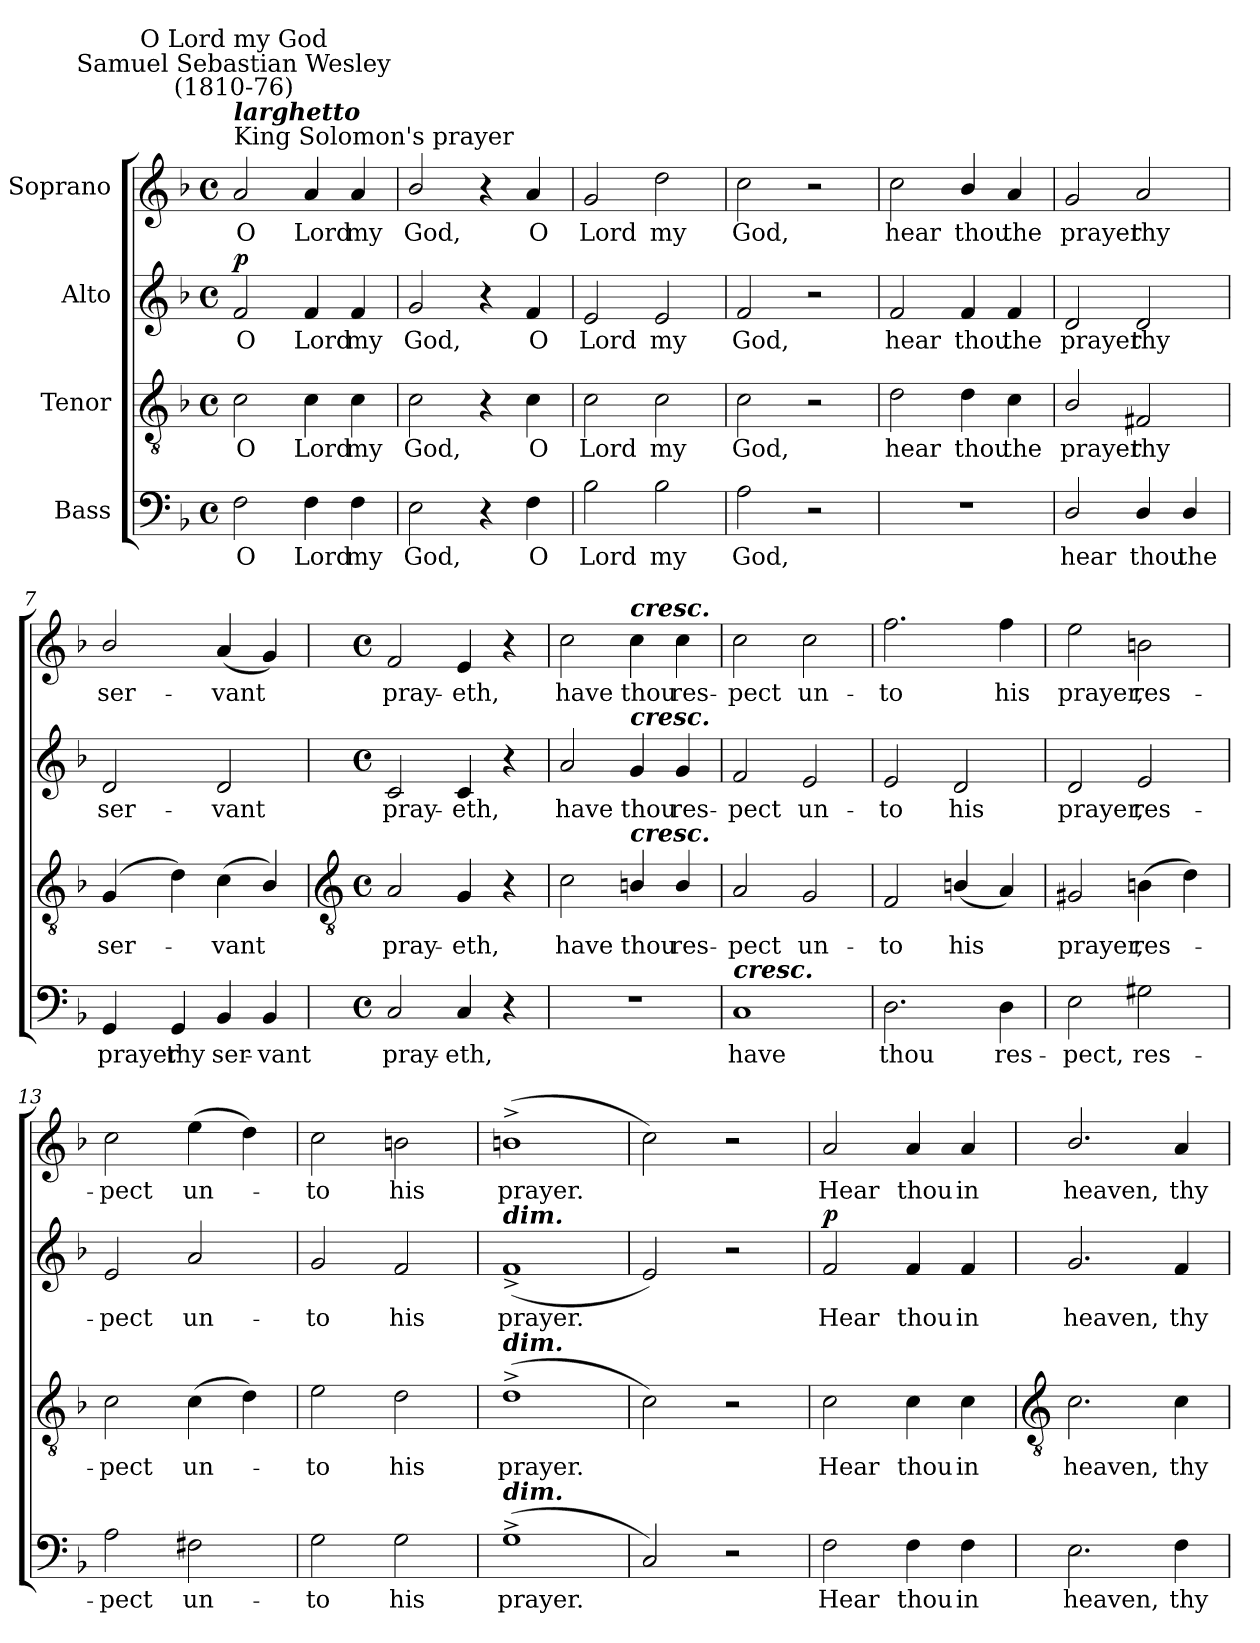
**kern	**text	**kern	**text	**kern	**text	**dynam	**kern	**text
*part4	*part4	*part3	*part3	*part2	*part2	*part2	*part1	*part1
*staff4	*staff4	*staff3	*staff3	*staff2	*staff2	*staff2	*staff1	*staff1
*I"Bass	*	*I"Tenor	*	*I"Alto	*	*	*I"Soprano	*
*clefF4	*	*clefGv2	*	*clefG2	*	*	*clefG2	*
*k[b-]	*	*k[b-]	*	*k[b-]	*	*	*k[b-]	*
*F:	*	*F:	*	*F:	*	*	*F:	*
*M4/4	*	*M4/4	*	*M4/4	*	*	*M4/4	*
*met(c)	*	*met(c)	*	*met(c)	*	*	*met(c)	*
=1	=1	=1	=1	=1	=1	=1	=1	=1
!	!	!	!	!	!	!	!LO:TX:a:t=King Solomon's prayer	!
!	!	!	!	!	!	!	!LO:TX:a:Bi:t=larghetto	!
!	!	!	!	!	!	!	!LO:TX:a:cj:t=Samuel Sebastian Wesley\n(1810-76)	!
!	!	!	!	!	!	!	!LO:TX:a:cj:t=O Lord my God	!
!	!LO:LY:b	!	!LO:LY:b	!	!LO:LY:b	!LO:DY:b	!	!LO:LY:b
2F	O	2c	O	2f	O	p	2a	O
!	!LO:LY:b	!	!LO:LY:b	!	!LO:LY:b	!	!	!LO:LY:b
4F	Lord	4c	Lord	4f	Lord	.	4a	Lord
!	!LO:LY:b	!	!LO:LY:b	!	!LO:LY:b	!	!	!LO:LY:b
4F	my	4c	my	4f	my	.	4a	my
=2	=2	=2	=2	=2	=2	=2	=2	=2
!	!LO:LY:b	!	!LO:LY:b	!	!LO:LY:b	!	!	!LO:LY:b
2E	God,	2c	God,	2g	God,	.	2b-/	God,
4r	.	4r	.	4r	.	.	4r	.
!	!LO:LY:b	!	!LO:LY:b	!	!LO:LY:b	!	!	!LO:LY:b
4F	O	4c	O	4f	O	.	4a	O
=3	=3	=3	=3	=3	=3	=3	=3	=3
!	!LO:LY:b	!	!LO:LY:b	!	!LO:LY:b	!	!	!LO:LY:b
2B-	Lord	2c	Lord	2e	Lord	.	2g	Lord
!	!LO:LY:b	!	!LO:LY:b	!	!LO:LY:b	!	!	!LO:LY:b
2B-	my	2c	my	2e	my	.	2dd	my
=4	=4	=4	=4	=4	=4	=4	=4	=4
!	!LO:LY:b	!	!LO:LY:b	!	!LO:LY:b	!	!	!LO:LY:b
2A	God,	2c	God,	2f	God,	.	2cc	God,
2r	.	2r	.	2r	.	.	2r	.
=5	=5	=5	=5	=5	=5	=5	=5	=5
!	!	!	!LO:LY:b	!	!LO:LY:b	!	!	!LO:LY:b
1r	.	2d	hear	2f	hear	.	2cc	hear
!	!	!	!LO:LY:b	!	!LO:LY:b	!	!	!LO:LY:b
.	.	4d	thou	4f	thou	.	4b-/	thou
!	!	!	!LO:LY:b	!	!LO:LY:b	!	!	!LO:LY:b
.	.	4c	the	4f	the	.	4a	the
=6	=6	=6	=6	=6	=6	=6	=6	=6
!	!LO:LY:b	!	!LO:LY:b	!	!LO:LY:b	!	!	!LO:LY:b
2D/	hear	2B-/	prayer	2d	prayer	.	2g	prayer
!	!LO:LY:b	!	!LO:LY:b	!	!LO:LY:b	!	!	!LO:LY:b
4D/	thou	2F#X	thy	2d	thy	.	2a	thy
!	!LO:LY:b	!	!	!	!	!	!	!
4D/	the	.	.	.	.	.	.	.
=7	=7	=7	=7	=7	=7	=7	=7	=7
!	!LO:LY:b	!	!LO:LY:b	!	!LO:LY:b	!	!	!LO:LY:b
4GG	prayer	(<4G	ser-	2d	ser-	.	2b-/	ser-
!	!LO:LY:b	!	!	!	!	!	!	!
4GG	thy	4d)	.	.	.	.	.	.
!	!LO:LY:b	!	!LO:LY:b	!	!LO:LY:b	!	!	!LO:LY:b
4BB-	ser-	(<4c	vant	2d	-vant	.	(<4a	-vant
!	!LO:LY:b	!	!	!	!	!	!	!
4BB-	-vant	4B-/)	.	.	.	.	4g)	.
!!LO:LB:g=z
=8	=8	=8	=8	=8	=8	=8	=8	=8
*	*	*clefGv2	*	*	*	*	*	*
*M4/4	*	*M4/4	*	*M4/4	*	*	*M4/4	*
*met(c)	*	*met(c)	*	*met(c)	*	*	*met(c)	*
!	!LO:LY:b	!	!LO:LY:b	!	!LO:LY:b	!	!	!LO:LY:b
2C	pray-	2A	pray-	2c	pray-	.	2f	pray-
!	!LO:LY:b	!	!LO:LY:b	!	!LO:LY:b	!	!	!LO:LY:b
4C	-eth,	4G	-eth,	4c	-eth,	.	4e	-eth,
4r	.	4r	.	4r	.	.	4r	.
=9	=9	=9	=9	=9	=9	=9	=9	=9
!	!	!	!LO:LY:b	!	!LO:LY:b	!	!	!LO:LY:b
1r	.	2c	have	2a	have	.	2cc	have
!	!	!	!	!	!	!	!LO:TX:a:Bi:t=cresc.	!
!	!	!	!	!LO:TX:a:Bi:t=cresc.	!	!	!	!
!	!	!LO:TX:a:Bi:t=cresc.	!	!	!	!	!	!
!	!	!	!LO:LY:b	!	!LO:LY:b	!	!	!LO:LY:b
.	.	4Bn/	thou	4g	thou	.	4cc	thou
!	!	!	!LO:LY:b	!	!LO:LY:b	!	!	!LO:LY:b
.	.	4B/	res-	4g	res-	.	4cc	res-
=10	=10	=10	=10	=10	=10	=10	=10	=10
!LO:TX:a:Bi:t=cresc.	!	!	!	!	!	!	!	!
!	!LO:LY:b	!	!LO:LY:b	!	!LO:LY:b	!	!	!LO:LY:b
1C	have	2A	-pect	2f	-pect	.	2cc	-pect
!	!	!	!LO:LY:b	!	!LO:LY:b	!	!	!LO:LY:b
.	.	2G	un-	2e	un-	.	2cc	un-
=11	=11	=11	=11	=11	=11	=11	=11	=11
!	!LO:LY:b	!	!LO:LY:b	!	!LO:LY:b	!	!	!LO:LY:b
2.D	thou	2F	-to	2e	-to	.	2.ff	-to
!	!	!	!LO:LY:b	!	!LO:LY:b	!	!	!
.	.	(<4Bn/	his	2d	his	.	.	.
!	!LO:LY:b	!	!	!	!	!	!	!LO:LY:b
4D	res-	4A)	.	.	.	.	4ff	his
=12	=12	=12	=12	=12	=12	=12	=12	=12
!	!LO:LY:b	!	!LO:LY:b	!	!LO:LY:b	!	!	!LO:LY:b
2E	-pect,	2G#X	prayer,	2d	prayer,	.	2ee	prayer,
!	!LO:LY:b	!	!LO:LY:b	!	!LO:LY:b	!	!	!LO:LY:b
2G#X	res-	(>4Bn	res-	2e	res-	.	2bn	res-
.	.	4d)	.	.	.	.	.	.
=13	=13	=13	=13	=13	=13	=13	=13	=13
!	!LO:LY:b	!	!LO:LY:b	!	!LO:LY:b	!	!	!LO:LY:b
2A	-pect	2c	pect	2e	-pect	.	2cc	-pect
!	!LO:LY:b	!	!LO:LY:b	!	!LO:LY:b	!	!	!LO:LY:b
2F#X	un-	(>4c	un-	2a	un-	.	(>4ee	un-
.	.	4d)	.	.	.	.	4dd)	.
=14	=14	=14	=14	=14	=14	=14	=14	=14
!	!LO:LY:b	!	!LO:LY:b	!	!LO:LY:b	!	!	!LO:LY:b
2G	-to	2e	to	2g	-to	.	2cc	to
!	!LO:LY:b	!	!LO:LY:b	!	!LO:LY:b	!	!	!LO:LY:b
2G	his	2d	his	2f	his	.	2bn	his
=15	=15	=15	=15	=15	=15	=15	=15	=15
!	!	!	!	!LO:TX:a:Bi:t=dim.	!	!	!	!
!	!	!LO:TX:a:Bi:t=dim.	!	!	!	!	!	!
!LO:TX:a:Bi:t=dim.	!	!	!	!	!	!	!	!
!	!LO:LY:b	!	!LO:LY:b	!	!LO:LY:b	!	!	!LO:LY:b
(<1G^	prayer.	(>1d^	prayer.	(<1f^	prayer.	.	(>1bn^	prayer.
=16	=16	=16	=16	=16	=16	=16	=16	=16
2C)	.	2c)	.	2e)	.	.	2cc)	.
2r	.	2r	.	2r	.	.	2r	.
=17	=17	=17	=17	=17	=17	=17	=17	=17
!	!LO:LY:b	!	!LO:LY:b	!	!LO:LY:b	!LO:DY:b	!	!LO:LY:b
2F	Hear	2c	Hear	2f	Hear	p	2a	Hear
!	!LO:LY:b	!	!LO:LY:b	!	!LO:LY:b	!	!	!LO:LY:b
4F	thou	4c	thou	4f	thou	.	4a	thou
!	!LO:LY:b	!	!LO:LY:b	!	!LO:LY:b	!	!	!LO:LY:b
4F	in	4c	in	4f	in	.	4a	in
!!LO:LB:g=z
=18	=18	=18	=18	=18	=18	=18	=18	=18
*	*	*clefGv2	*	*	*	*	*	*
!	!LO:LY:b	!	!LO:LY:b	!	!LO:LY:b	!	!	!LO:LY:b
2.E	heaven,	2.c	heaven,	2.g	heaven,	.	2.b-/	heaven,
!	!LO:LY:b	!	!LO:LY:b	!	!LO:LY:b	!	!	!LO:LY:b
4F	thy	4c	thy	4f	thy	.	4a	thy
=	=	=	=	=	=	=	=	=
*-	*-	*-	*-	*-	*-	*-	*-	*-
